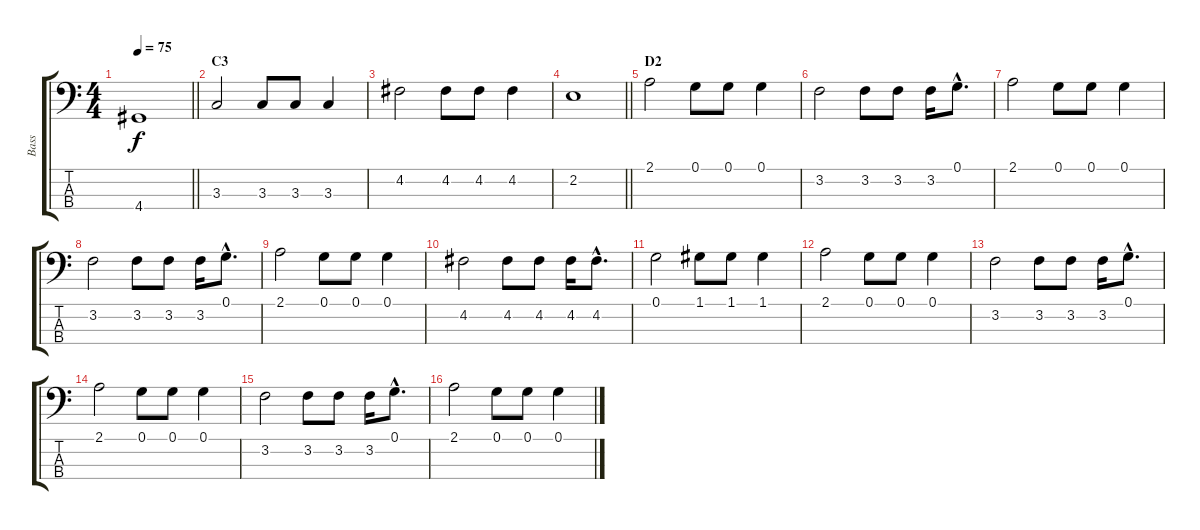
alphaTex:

\track ("Bass" "Bass") {instrument electricbassfinger}
\staff {score tabs}
\tuning (G2 D2 A1 E1) {hide}
\ts (4 4)
\tempo 75
\clef f4
\barLineRight lightlight
\ks c
4.4{t}.1{dy f} |
\section ("" "C3")
3.3.2 3.3.8 3.3.8 3.3.4 |
4.2.2 4.2.8 4.2.8 4.2.4 |
\barLineRight lightlight
2.2.1 |
\section ("" "D2")
2.1.2 0.1.8 0.1.8 0.1.4 |
3.2.2 3.2.8 3.2.8 3.2.16 0.1{hac}.8{d} |
2.1.2 0.1.8 0.1.8 0.1.4 |
3.2.2 3.2.8 3.2.8 3.2.16 0.1{hac}.8{d} |
2.1.2 0.1.8 0.1.8 0.1.4 |
4.2.2 4.2.8 4.2.8 4.2.16 4.2{hac}.8{d} |
0.1.2 1.1.8 1.1.8 1.1.4 |
2.1.2 0.1.8 0.1.8 0.1.4 |
3.2.2 3.2.8 3.2.8 3.2.16 0.1{hac}.8{d} |
2.1.2 0.1.8 0.1.8 0.1.4 |
3.2.2 3.2.8 3.2.8 3.2.16 0.1{hac}.8{d} |
2.1.2 0.1.8 0.1.8 0.1.4
